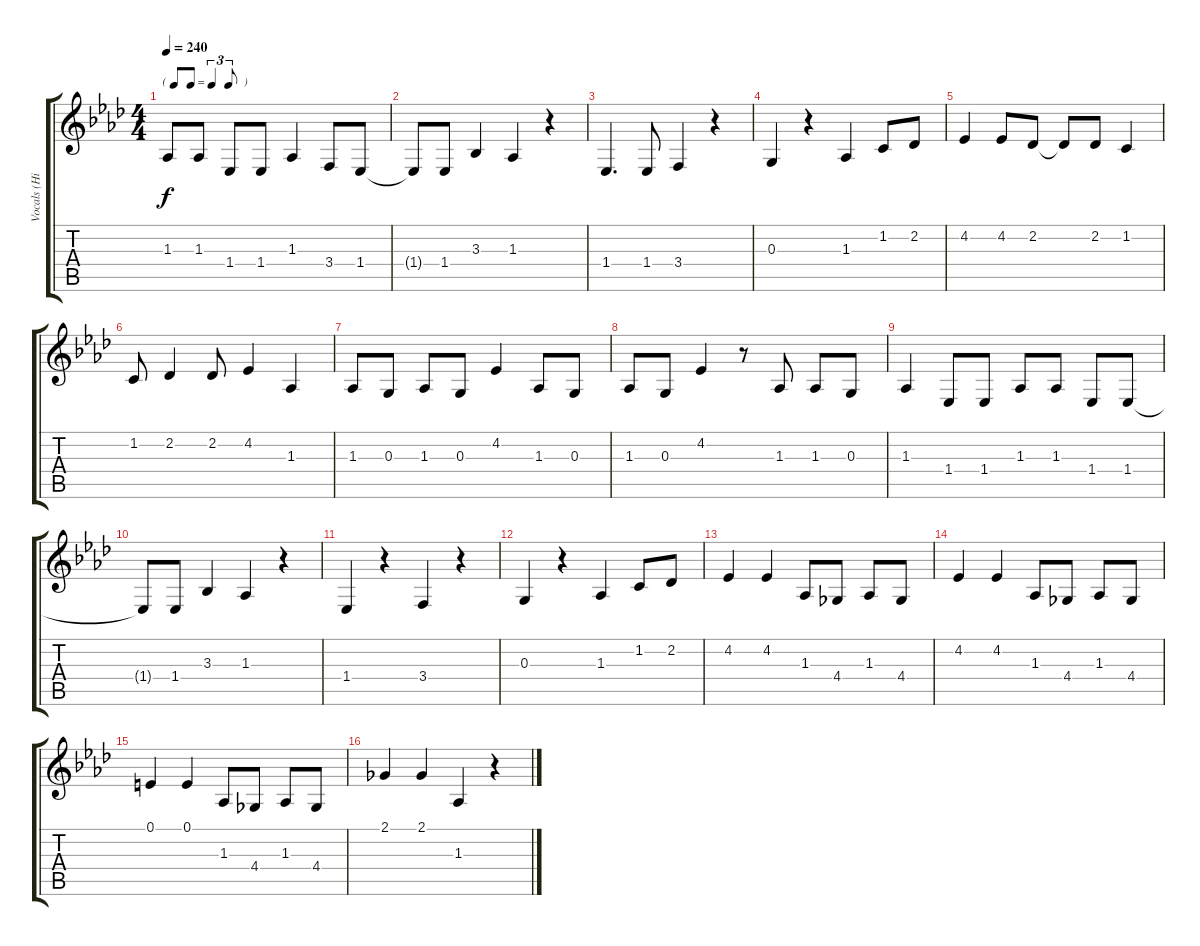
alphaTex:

\track ("Vocals (Hirasawa Yui)" "Vocals (Hi") {instrument altosax}
\staff {score tabs}
\tuning (E4 B3 G3 D3 A2 E2) {hide}
\ts (4 4)
\tf triplet8th
\tempo 240
\clef g2
\ks ab
1.3.8{dy f} 1.3.8 1.4.8 1.4.8 1.3.4 3.4.8 1.4.8 |
1.4{t}.8 1.4.8 3.3.4 1.3.4 r.4 |
1.4.4{d} 1.4.8 3.4.4 r.4 |
0.3.4 r.4 1.3.4 1.2.8 2.2.8 |
4.2.4 4.2.8 2.2.8 2.2{t}.8 2.2.8 1.2.4 |
1.2.8 2.2.4 2.2.8 4.2.4 1.3.4 |
1.3.8 0.3.8 1.3.8 0.3.8 4.2.4 1.3.8 0.3.8 |
1.3.8 0.3.8 4.2.4 r.8 1.3.8 1.3.8 0.3.8 |
1.3.4 1.4.8 1.4.8 1.3.8 1.3.8 1.4.8 1.4.8 |
1.4{t}.8 1.4.8 3.3.4 1.3.4 r.4 |
1.4.4 r.4 3.4.4 r.4 |
0.3.4 r.4 1.3.4 1.2.8 2.2.8 |
4.2.4 4.2.4 1.3.8 4.4.8 1.3.8 4.4.8 |
4.2.4 4.2.4 1.3.8 4.4.8 1.3.8 4.4.8 |
0.1.4 0.1.4 1.3.8 4.4.8 1.3.8 4.4.8 |
2.1.4 2.1.4 1.3.4 r.4
